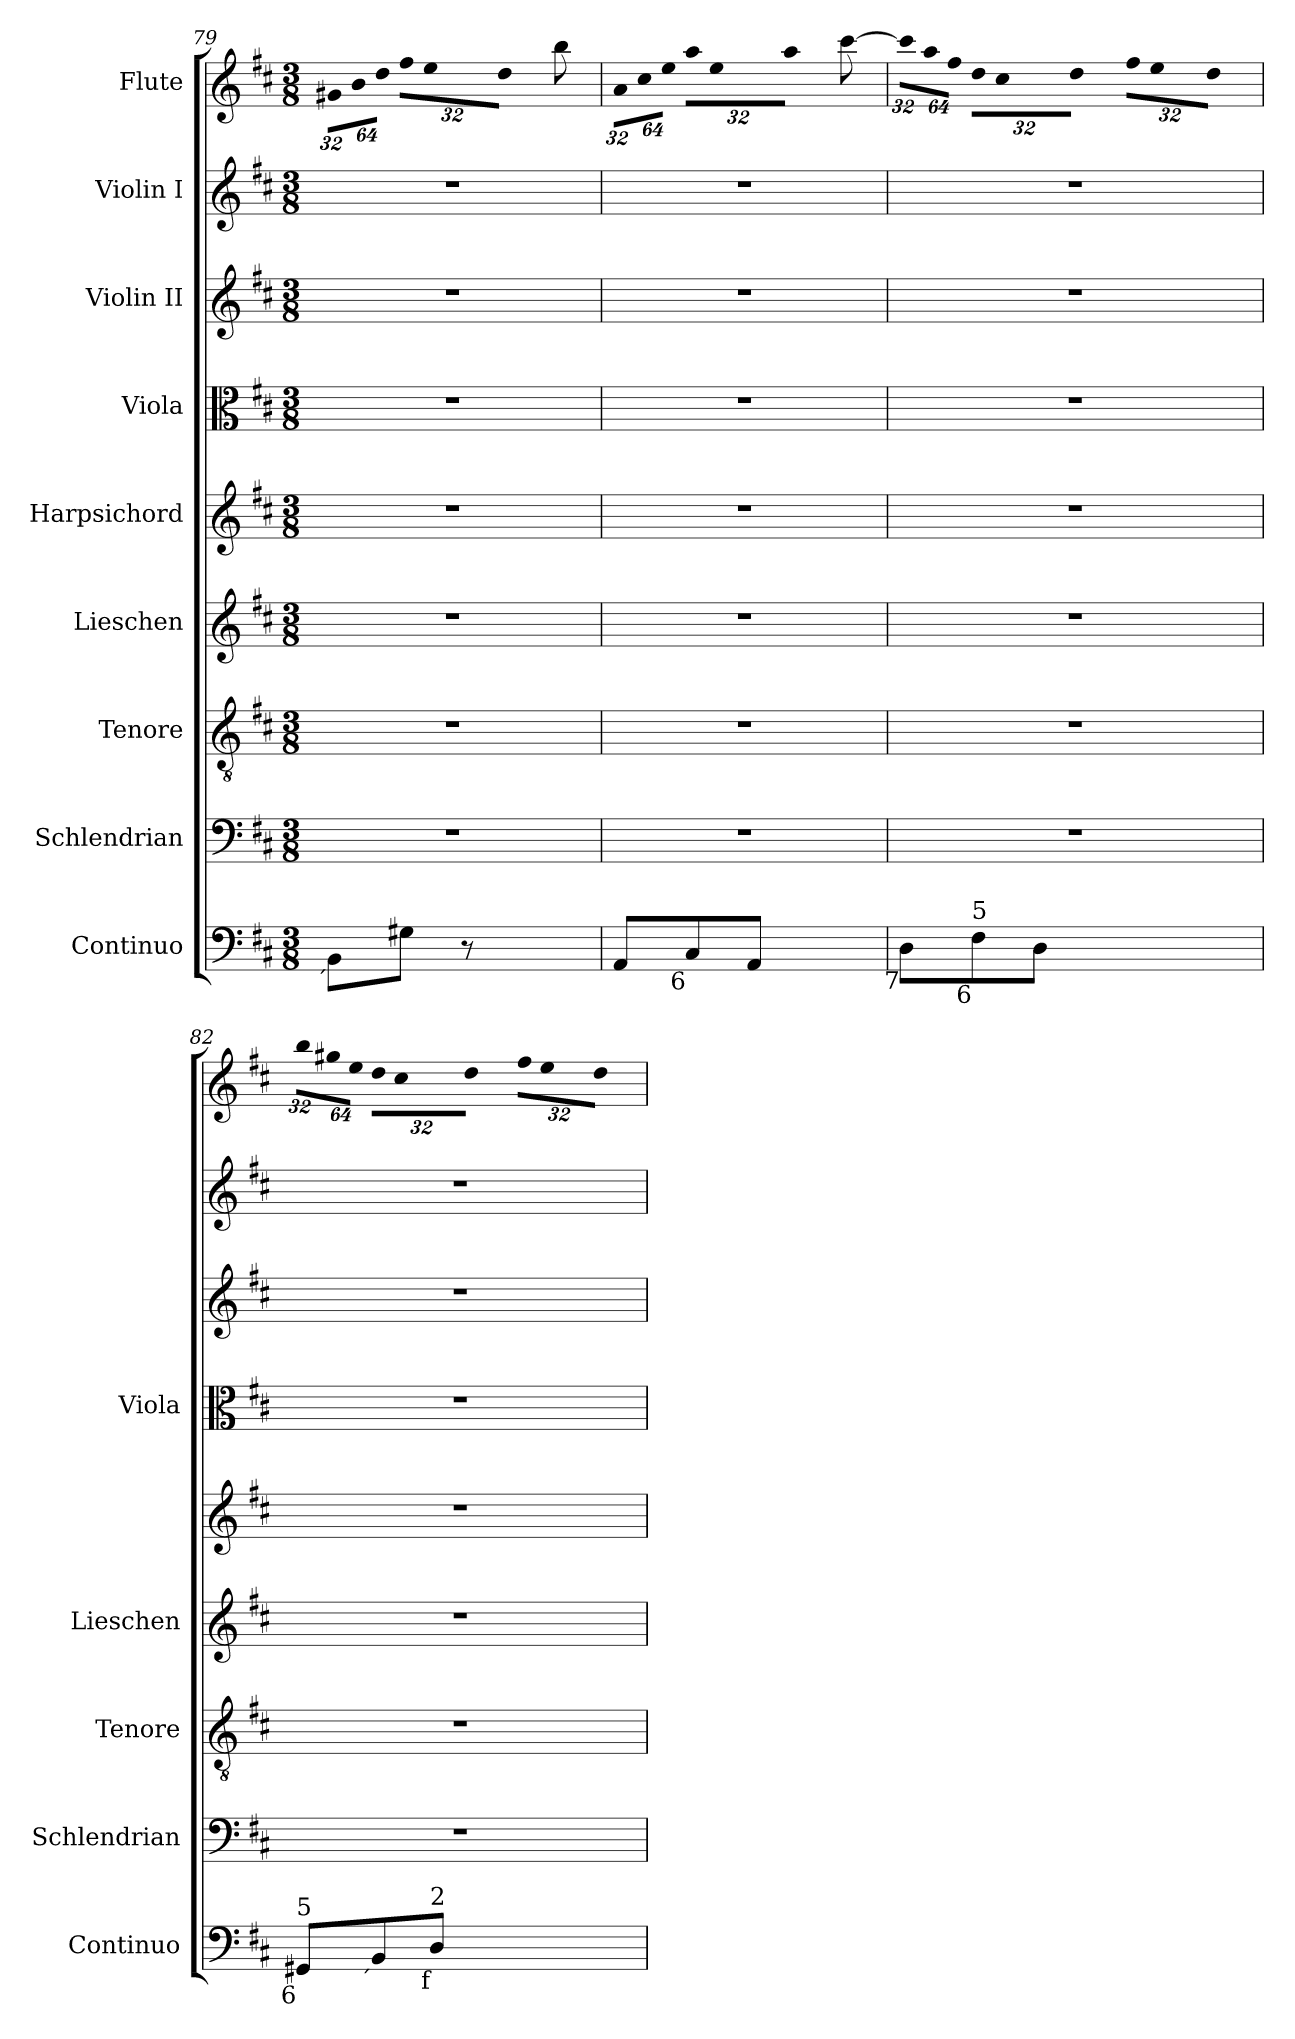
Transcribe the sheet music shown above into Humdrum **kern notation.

**kern	**kern	**kern	**kern	**kern	**kern	**kern	**kern	**kern
*part9	*part8	*part7	*part6	*part5	*part4	*part3	*part2	*part1
*staff9	*staff8	*staff7	*staff6	*staff5	*staff4	*staff3	*staff2	*staff1
*I"Continuo	*I"Schlendrian	*I"Tenore	*I"Lieschen	*I"Harpsichord	*I"Viola	*I"Violin II	*I"Violin I	*I"Flute
*I'Continuo	*I'Schlendrian	*I'Tenore	*I'Lieschen	*	*I'Viola	*	*	*
*clefF4	*clefF4	*clefGv2	*clefG2	*clefG2	*clefC3	*clefG2	*clefG2	*clefG2
*	*	*ITrd7c12	*	*	*	*	*	*
*k[f#c#]	*k[f#c#]	*k[f#c#]	*k[f#c#]	*k[f#c#]	*k[f#c#]	*k[f#c#]	*k[f#c#]	*k[f#c#]
*D:	*D:	*D:	*D:	*D:	*D:	*D:	*D:	*D:
*M3/8	*M3/8	*M3/8	*M3/8	*M3/8	*M3/8	*M3/8	*M3/8	*M3/8
=79	=79	=79	=79	=79	=79	=79	=79	=79
!	!LO:N:vis=1	!LO:N:vis=1	!LO:N:vis=1	!LO:N:vis=1	!LO:N:vis=1	!LO:N:vis=1	!LO:N:vis=1	!
*	*	*	*	*	*	*	*	*Xbrackettup
!LO:TX:b:rj:t=´	!	!	!	!	!	!	!	!
!	!	!	!	!	!	!	!	!LO:N:vis=16
8BBi\L	4.r	4.r	4.r	4.r	4.r	4.r	4.r	512%21g#Xi\LL
!	!	!	!	!	!	!	!	!LO:N:vis=16
.	.	.	.	.	.	.	.	1024%43bi\
!	!	!	!	!	!	!	!	!LO:N:vis=16
.	.	.	.	.	.	.	.	1024%43ddi\JJ
!	!	!	!	!	!	!	!	!LO:N:vis=16
8G#Xi\J	.	.	.	.	.	.	.	512%21ff#i\LL
!	!	!	!	!	!	!	!	!LO:N:vis=16
.	.	.	.	.	.	.	.	1024%43eei\
!	!	!	!	!	!	!	!	!LO:N:vis=16
.	.	.	.	.	.	.	.	1024%43ddi\JJ
8r	.	.	.	.	.	.	.	8bbi\
=80	=80	=80	=80	=80	=80	=80	=80	=80
!	!LO:N:vis=1	!LO:N:vis=1	!LO:N:vis=1	!LO:N:vis=1	!LO:N:vis=1	!LO:N:vis=1	!LO:N:vis=1	!LO:N:vis=16
8AAi/L	4.r	4.r	4.r	4.r	4.r	4.r	4.r	512%21ai\LL
!	!	!	!	!	!	!	!	!LO:N:vis=16
.	.	.	.	.	.	.	.	1024%43cc#i\
!	!	!	!	!	!	!	!	!LO:N:vis=16
.	.	.	.	.	.	.	.	1024%43eei\JJ
!LO:TX:b:rj:t=6	!	!	!	!	!	!	!	!
!	!	!	!	!	!	!	!	!LO:N:vis=16
8C#i/	.	.	.	.	.	.	.	512%21aai\LL
!	!	!	!	!	!	!	!	!LO:N:vis=16
.	.	.	.	.	.	.	.	1024%43eei\
!	!	!	!	!	!	!	!	!LO:N:vis=16
.	.	.	.	.	.	.	.	1024%43aai\JJ
8AAi/J	.	.	.	.	.	.	.	[8ccc#i\
!!LO:LB:g=z
=81	=81	=81	=81	=81	=81	=81	=81	=81
!LO:TX:b:rj:t=7	!	!	!	!	!	!	!	!
!	!LO:N:vis=1	!LO:N:vis=1	!LO:N:vis=1	!LO:N:vis=1	!LO:N:vis=1	!LO:N:vis=1	!LO:N:vis=1	!LO:N:vis=16
8Di\L	4.r	4.r	4.r	4.r	4.r	4.r	4.r	512%21ccc#i\LL]
!	!	!	!	!	!	!	!	!LO:N:vis=16
.	.	.	.	.	.	.	.	1024%43aai\
!	!	!	!	!	!	!	!	!LO:N:vis=16
.	.	.	.	.	.	.	.	1024%43ff#i\JJ
!LO:TX:b:rj:t=6	!	!	!	!	!	!	!	!
!LO:TX:t=5	!	!	!	!	!	!	!	!
!	!	!	!	!	!	!	!	!LO:N:vis=16
8F#i\	.	.	.	.	.	.	.	512%21ddi\LL
!	!	!	!	!	!	!	!	!LO:N:vis=16
.	.	.	.	.	.	.	.	1024%43cc#i\
!	!	!	!	!	!	!	!	!LO:N:vis=16
.	.	.	.	.	.	.	.	1024%43ddi\JJ
!	!	!	!	!	!	!	!	!LO:N:vis=16
8Di\J	.	.	.	.	.	.	.	512%21ff#i\LL
!	!	!	!	!	!	!	!	!LO:N:vis=16
.	.	.	.	.	.	.	.	1024%43eei\
!	!	!	!	!	!	!	!	!LO:N:vis=16
.	.	.	.	.	.	.	.	1024%43ddi\JJ
=82	=82	=82	=82	=82	=82	=82	=82	=82
!LO:TX:b:rj:t=6	!	!	!	!	!	!	!	!
!LO:TX:t=5	!	!	!	!	!	!	!	!
!	!LO:N:vis=1	!LO:N:vis=1	!LO:N:vis=1	!LO:N:vis=1	!LO:N:vis=1	!LO:N:vis=1	!LO:N:vis=1	!LO:N:vis=16
8GG#Xi/L	4.r	4.r	4.r	4.r	4.r	4.r	4.r	512%21bbi\LL
!	!	!	!	!	!	!	!	!LO:N:vis=16
.	.	.	.	.	.	.	.	1024%43gg#Xi\
!	!	!	!	!	!	!	!	!LO:N:vis=16
.	.	.	.	.	.	.	.	1024%43eei\JJ
!LO:TX:b:rj:t=´	!	!	!	!	!	!	!	!
!	!	!	!	!	!	!	!	!LO:N:vis=16
8BBi/	.	.	.	.	.	.	.	512%21ddi\LL
!	!	!	!	!	!	!	!	!LO:N:vis=16
.	.	.	.	.	.	.	.	1024%43cc#i\
!	!	!	!	!	!	!	!	!LO:N:vis=16
.	.	.	.	.	.	.	.	1024%43ddi\JJ
!LO:TX:b:rj:t=f	!	!	!	!	!	!	!	!
!LO:TX:t=2	!	!	!	!	!	!	!	!
!	!	!	!	!	!	!	!	!LO:N:vis=16
8Di/J	.	.	.	.	.	.	.	512%21ff#i\LL
!	!	!	!	!	!	!	!	!LO:N:vis=16
.	.	.	.	.	.	.	.	1024%43eei\
!	!	!	!	!	!	!	!	!LO:N:vis=16
.	.	.	.	.	.	.	.	1024%43ddi\JJ
=	=	=	=	=	=	=	=	=
*-	*-	*-	*-	*-	*-	*-	*-	*-
